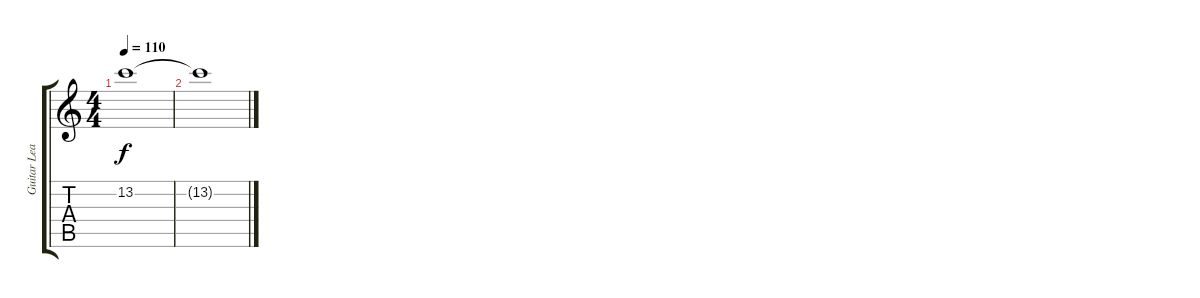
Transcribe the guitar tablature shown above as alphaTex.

\track ("Guitar Lead" "Guitar Lea") {instrument electricguitarjazz}
\staff {score tabs}
\tuning (E4 B3 G3 D3 A2 D2) {hide}
\ts (4 4)
\tempo 110
\clef g2
\ks c
13.2.1{dy f} |
13.2{t}.1
